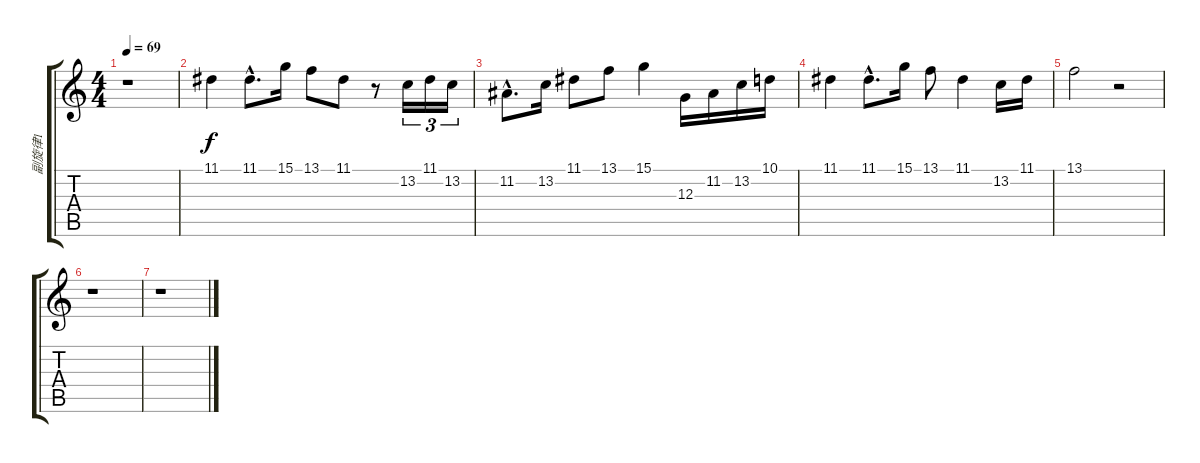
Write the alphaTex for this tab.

\track ("副旋律1" "副旋律1") {instrument shakuhachi}
\staff {score tabs}
\tuning (E4 B3 G3 D3 A2 E2) {hide}
\ts (4 4)
\tempo 69
\clef g2
\ks c
r.1{dy f} |
11.1.4 11.1{hac}.8{d} 15.1.16 13.1.8 11.1.8 r.8 13.2.16{tu (3 2)} 11.1.16{tu (3 2)} 13.2.16{tu (3 2)} |
11.2{hac}.8{d} 13.2.16 11.1.8 13.1.8 15.1.4 12.3.16 11.2.16 13.2.16 10.1.16 |
11.1.4 11.1{hac}.8{d} 15.1.16 13.1.8 11.1.4 13.2.16 11.1.16 |
13.1.2 r.2 |
r.1 |
r.1
